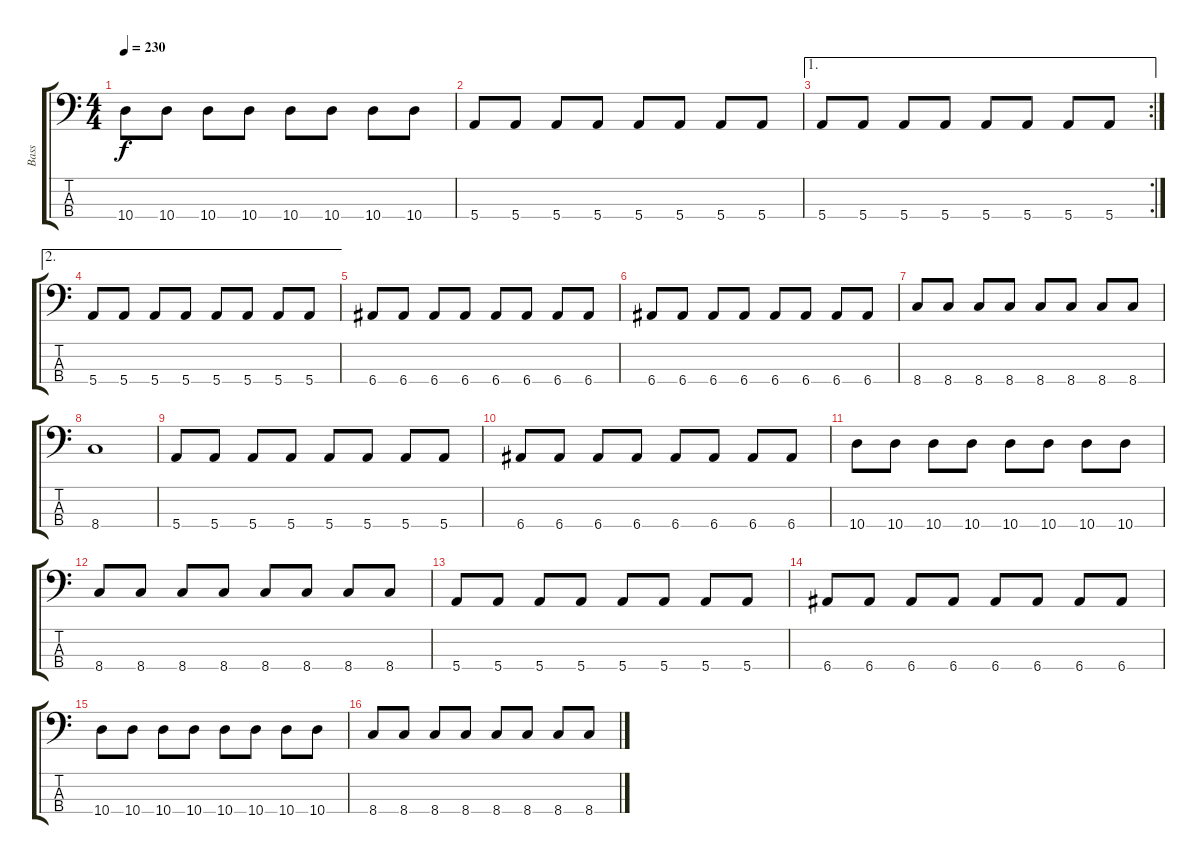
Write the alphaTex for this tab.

\track ("Bass" "Bass") {instrument electricbasspick}
\staff {score tabs}
\tuning (G2 D2 A1 E1) {hide}
\ts (4 4)
\tempo 230
\clef f4
\ks c
10.4.8{dy f} 10.4.8 10.4.8 10.4.8 10.4.8 10.4.8 10.4.8 10.4.8 |
5.4.8 5.4.8 5.4.8 5.4.8 5.4.8 5.4.8 5.4.8 5.4.8 |
\ae 1
\rc 2
5.4.8 5.4.8 5.4.8 5.4.8 5.4.8 5.4.8 5.4.8 5.4.8 |
\ae 2
5.4.8 5.4.8 5.4.8 5.4.8 5.4.8 5.4.8 5.4.8 5.4.8 |
6.4.8 6.4.8 6.4.8 6.4.8 6.4.8 6.4.8 6.4.8 6.4.8 |
6.4.8 6.4.8 6.4.8 6.4.8 6.4.8 6.4.8 6.4.8 6.4.8 |
8.4.8 8.4.8 8.4.8 8.4.8 8.4.8 8.4.8 8.4.8 8.4.8 |
8.4.1 |
5.4.8 5.4.8 5.4.8 5.4.8 5.4.8 5.4.8 5.4.8 5.4.8 |
6.4.8 6.4.8 6.4.8 6.4.8 6.4.8 6.4.8 6.4.8 6.4.8 |
10.4.8 10.4.8 10.4.8 10.4.8 10.4.8 10.4.8 10.4.8 10.4.8 |
8.4.8 8.4.8 8.4.8 8.4.8 8.4.8 8.4.8 8.4.8 8.4.8 |
5.4.8 5.4.8 5.4.8 5.4.8 5.4.8 5.4.8 5.4.8 5.4.8 |
6.4.8 6.4.8 6.4.8 6.4.8 6.4.8 6.4.8 6.4.8 6.4.8 |
10.4.8 10.4.8 10.4.8 10.4.8 10.4.8 10.4.8 10.4.8 10.4.8 |
8.4.8 8.4.8 8.4.8 8.4.8 8.4.8 8.4.8 8.4.8 8.4.8
